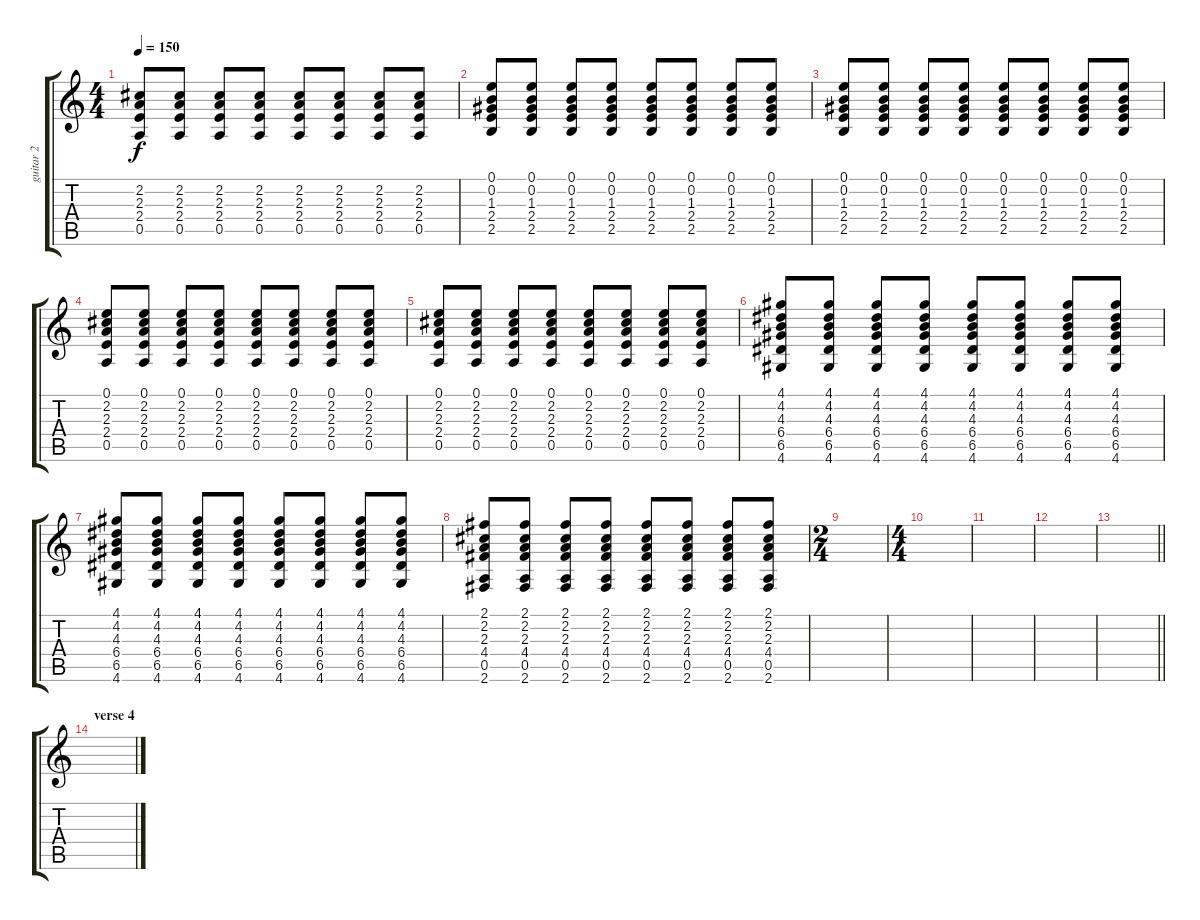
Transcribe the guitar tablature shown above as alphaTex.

\track ("guitar 2" "guitar 2") {instrument electricguitarclean}
\staff {score tabs}
\tuning (E4 B3 G3 D3 A2 E2) {hide}
\ts (4 4)
\tempo 150
\clef g2
\ks c
(2.2 2.3 2.4 0.5).8{dy f} (2.2 2.3 2.4 0.5).8 (2.2 2.3 2.4 0.5).8 (2.2 2.3 2.4 0.5).8 (2.2 2.3 2.4 0.5).8 (2.2 2.3 2.4 0.5).8 (2.2 2.3 2.4 0.5).8 (2.2 2.3 2.4 0.5).8 |
(0.1 0.2 1.3 2.4 2.5).8 (0.1 0.2 1.3 2.4 2.5).8 (0.1 0.2 1.3 2.4 2.5).8 (0.1 0.2 1.3 2.4 2.5).8 (0.1 0.2 1.3 2.4 2.5).8 (0.1 0.2 1.3 2.4 2.5).8 (0.1 0.2 1.3 2.4 2.5).8 (0.1 0.2 1.3 2.4 2.5).8 |
(0.1 0.2 1.3 2.4 2.5).8 (0.1 0.2 1.3 2.4 2.5).8 (0.1 0.2 1.3 2.4 2.5).8 (0.1 0.2 1.3 2.4 2.5).8 (0.1 0.2 1.3 2.4 2.5).8 (0.1 0.2 1.3 2.4 2.5).8 (0.1 0.2 1.3 2.4 2.5).8 (0.1 0.2 1.3 2.4 2.5).8 |
(0.1 2.2 2.3 2.4 0.5).8 (0.1 2.2 2.3 2.4 0.5).8 (0.1 2.2 2.3 2.4 0.5).8 (0.1 2.2 2.3 2.4 0.5).8 (0.1 2.2 2.3 2.4 0.5).8 (0.1 2.2 2.3 2.4 0.5).8 (0.1 2.2 2.3 2.4 0.5).8 (0.1 2.2 2.3 2.4 0.5).8 |
(0.1 2.2 2.3 2.4 0.5).8 (0.1 2.2 2.3 2.4 0.5).8 (0.1 2.2 2.3 2.4 0.5).8 (0.1 2.2 2.3 2.4 0.5).8 (0.1 2.2 2.3 2.4 0.5).8 (0.1 2.2 2.3 2.4 0.5).8 (0.1 2.2 2.3 2.4 0.5).8 (0.1 2.2 2.3 2.4 0.5).8 |
(4.1 4.2 4.3 6.4 6.5 4.6).8 (4.1 4.2 4.3 6.4 6.5 4.6).8 (4.1 4.2 4.3 6.4 6.5 4.6).8 (4.1 4.2 4.3 6.4 6.5 4.6).8 (4.1 4.2 4.3 6.4 6.5 4.6).8 (4.1 4.2 4.3 6.4 6.5 4.6).8 (4.1 4.2 4.3 6.4 6.5 4.6).8 (4.1 4.2 4.3 6.4 6.5 4.6).8 |
(4.1 4.2 4.3 6.4 6.5 4.6).8 (4.1 4.2 4.3 6.4 6.5 4.6).8 (4.1 4.2 4.3 6.4 6.5 4.6).8 (4.1 4.2 4.3 6.4 6.5 4.6).8 (4.1 4.2 4.3 6.4 6.5 4.6).8 (4.1 4.2 4.3 6.4 6.5 4.6).8 (4.1 4.2 4.3 6.4 6.5 4.6).8 (4.1 4.2 4.3 6.4 6.5 4.6).8 |
(2.1 2.2 2.3 4.4 0.5 2.6).8 (2.1 2.2 2.3 4.4 0.5 2.6).8 (2.1 2.2 2.3 4.4 0.5 2.6).8 (2.1 2.2 2.3 4.4 0.5 2.6).8 (2.1 2.2 2.3 4.4 0.5 2.6).8 (2.1 2.2 2.3 4.4 0.5 2.6).8 (2.1 2.2 2.3 4.4 0.5 2.6).8 (2.1 2.2 2.3 4.4 0.5 2.6).8 |
\ts (2 4)
|
\ts (4 4)
|
|
|
\barLineRight lightlight
|
\section ("" "verse 4")
